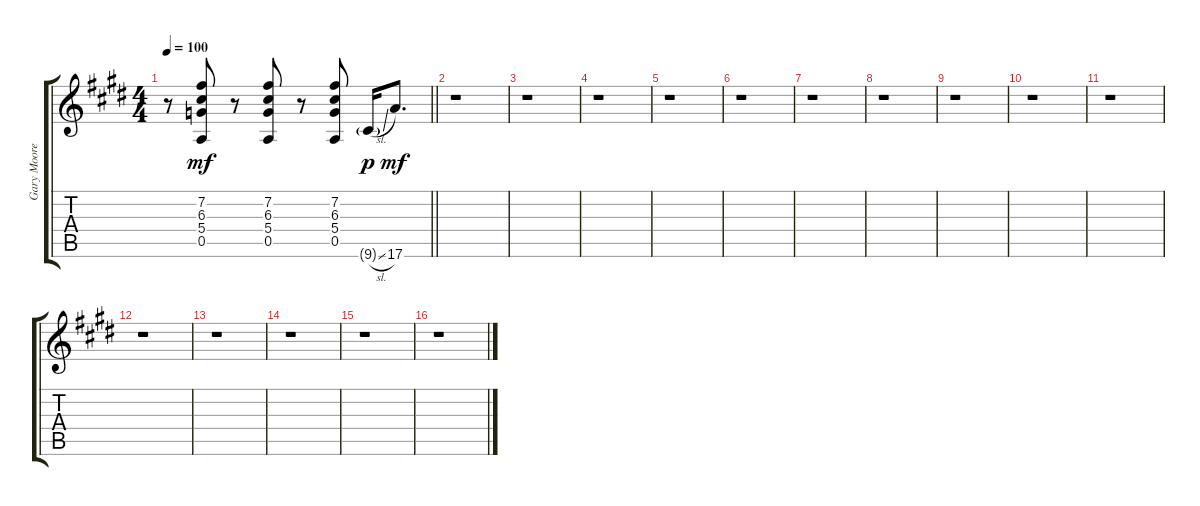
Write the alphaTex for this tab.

\track ("Gary Moore - Rhythm w/overdrive" "Gary Moore") {instrument overdrivenguitar}
\staff {score tabs}
\tuning (E4 B3 G3 D3 A2 E2) {hide}
\ts (4 4)
\tempo 100
\clef g2
\barLineRight lightlight
\ks e
r.8{dy mf} (7.2 6.3 5.4 0.5).8 r.8 (7.2 6.3 5.4 0.5).8 r.8 (7.2 6.3 5.4 0.5).8 9.6{sl g}.16{dy p} 17.6.8{d dy mf} |
r.1 |
r.1 |
r.1 |
r.1 |
r.1 |
r.1 |
r.1 |
r.1 |
r.1 |
r.1 |
r.1 |
r.1 |
r.1 |
r.1 |
r.1
